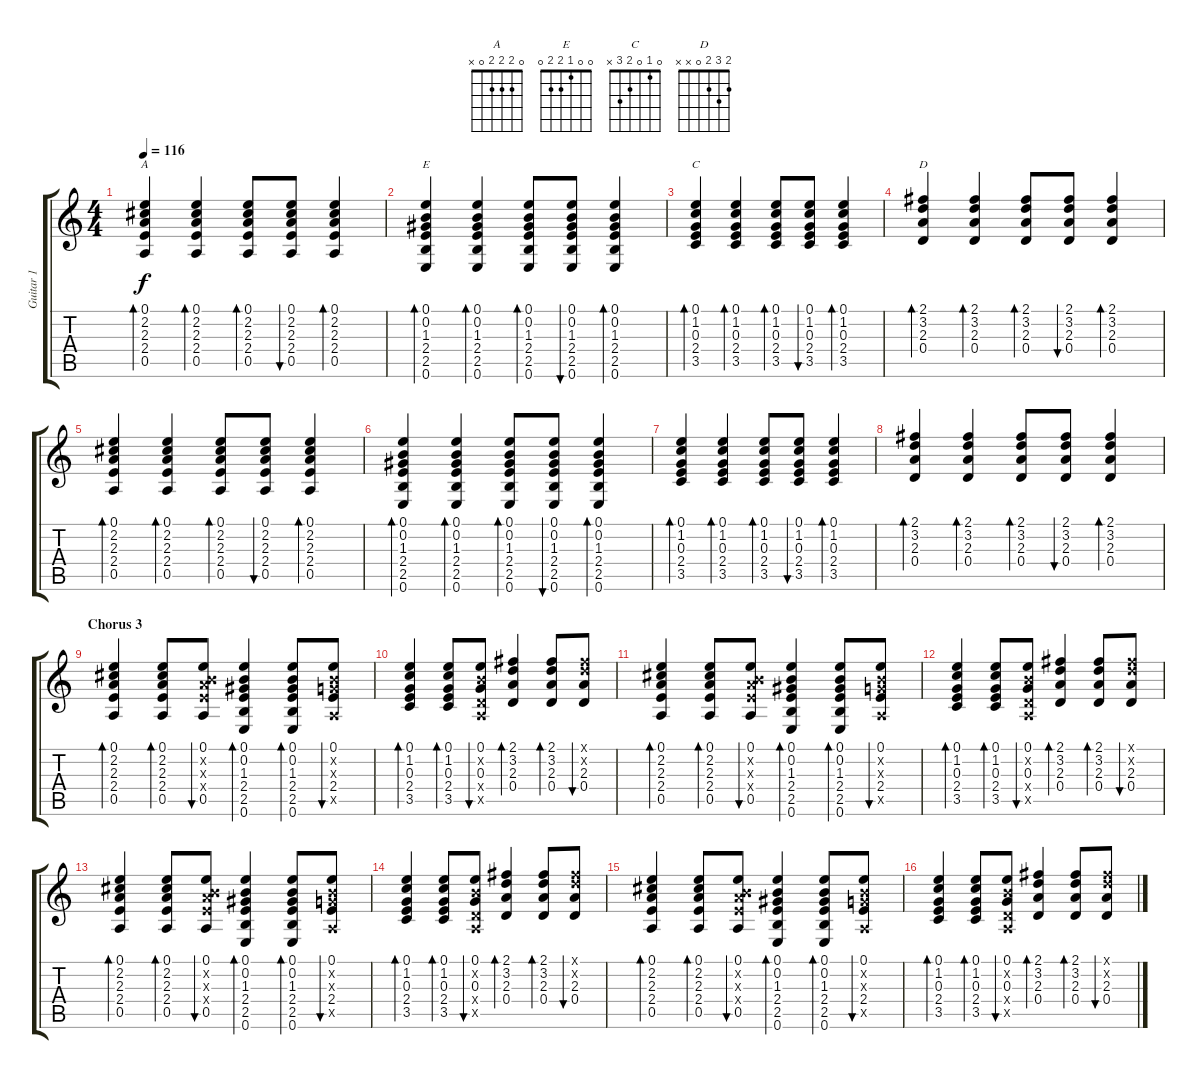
\track ("Guitar 1" "Guitar 1") {instrument electricguitarclean}
\staff {score tabs}
\tuning (E4 B3 G3 D3 A2 E2) {hide}
\chord ("A" 0 2 2 2 0 x)
\chord ("E" 0 0 1 2 2 0)
\chord ("C" 0 1 0 2 3 x)
\chord ("D" 2 3 2 0 x x)
\ts (4 4)
\tempo 116
\clef g2
\ks c
(0.1 2.2 2.3 2.4 0.5).4{bd 120 ch "A" dy f} (0.1 2.2 2.3 2.4 0.5).4{bd 120} (0.1 2.2 2.3 2.4 0.5).8{bd 120} (0.1 2.2 2.3 2.4 0.5).8{bu 120} (0.1 2.2 2.3 2.4 0.5).4{bd 120} |
(0.1 0.2 1.3 2.4 2.5 0.6).4{bd 120 ch "E"} (0.1 0.2 1.3 2.4 2.5 0.6).4{bd 120} (0.1 0.2 1.3 2.4 2.5 0.6).8{bd 120} (0.1 0.2 1.3 2.4 2.5 0.6).8{bu 120} (0.1 0.2 1.3 2.4 2.5 0.6).4{bd 120} |
(0.1 1.2 0.3 2.4 3.5).4{bd 120 ch "C"} (0.1 1.2 0.3 2.4 3.5).4{bd 120} (0.1 1.2 0.3 2.4 3.5).8{bd 120} (0.1 1.2 0.3 2.4 3.5).8{bu 120} (0.1 1.2 0.3 2.4 3.5).4{bd 120} |
(2.1 3.2 2.3 0.4).4{bd 120 ch "D"} (2.1 3.2 2.3 0.4).4{bd 120} (2.1 3.2 2.3 0.4).8{bd 120} (2.1 3.2 2.3 0.4).8{bu 120} (2.1 3.2 2.3 0.4).4{bd 120} |
(0.1 2.2 2.3 2.4 0.5).4{bd 120} (0.1 2.2 2.3 2.4 0.5).4{bd 120} (0.1 2.2 2.3 2.4 0.5).8{bd 120} (0.1 2.2 2.3 2.4 0.5).8{bu 120} (0.1 2.2 2.3 2.4 0.5).4{bd 120} |
(0.1 0.2 1.3 2.4 2.5 0.6).4{bd 120} (0.1 0.2 1.3 2.4 2.5 0.6).4{bd 120} (0.1 0.2 1.3 2.4 2.5 0.6).8{bd 120} (0.1 0.2 1.3 2.4 2.5 0.6).8{bu 120} (0.1 0.2 1.3 2.4 2.5 0.6).4{bd 120} |
(0.1 1.2 0.3 2.4 3.5).4{bd 120} (0.1 1.2 0.3 2.4 3.5).4{bd 120} (0.1 1.2 0.3 2.4 3.5).8{bd 120} (0.1 1.2 0.3 2.4 3.5).8{bu 120} (0.1 1.2 0.3 2.4 3.5).4{bd 120} |
(2.1 3.2 2.3 0.4).4{bd 120} (2.1 3.2 2.3 0.4).4{bd 120} (2.1 3.2 2.3 0.4).8{bd 120} (2.1 3.2 2.3 0.4).8{bu 120} (2.1 3.2 2.3 0.4).4{bd 120} |
\section ("" "Chorus 3")
(0.1 2.2 2.3 2.4 0.5).4{bd 60} (0.1 2.2 2.3 2.4 0.5).8{bd 60} (0.1 0.2{x} 2.3{x} 2.4{x} 0.5).8{bu 60} (0.1 0.2 1.3 2.4 2.5 0.6).4{bd 60} (0.1 0.2 1.3 2.4 2.5 0.6).8{bd 60} (0.1 0.2{x} 0.3{x} 2.4 0.5{x}).8{bu 60} |
(0.1 1.2 0.3 2.4 3.5).4{bd 60} (0.1 1.2 0.3 2.4 3.5).8{bd 30} (0.1 0.2{x} 0.3 0.4{x} 0.5{x}).8{bu 30} (2.1 3.2 2.3 0.4).4{bd 30} (2.1 3.2 2.3 0.4).8{bd 30} (2.1{x} 3.2{x} 2.3 0.4).8{bu 30} |
(0.1 2.2 2.3 2.4 0.5).4{bd 60} (0.1 2.2 2.3 2.4 0.5).8{bd 60} (0.1 0.2{x} 2.3{x} 2.4{x} 0.5).8{bu 60} (0.1 0.2 1.3 2.4 2.5 0.6).4{bd 60} (0.1 0.2 1.3 2.4 2.5 0.6).8{bd 60} (0.1 0.2{x} 0.3{x} 2.4 0.5{x}).8{bu 60} |
(0.1 1.2 0.3 2.4 3.5).4{bd 60} (0.1 1.2 0.3 2.4 3.5).8{bd 30} (0.1 0.2{x} 0.3 0.4{x} 0.5{x}).8{bu 30} (2.1 3.2 2.3 0.4).4{bd 30} (2.1 3.2 2.3 0.4).8{bd 30} (2.1{x} 3.2{x} 2.3 0.4).8{bu 30} |
(0.1 2.2 2.3 2.4 0.5).4{bd 60} (0.1 2.2 2.3 2.4 0.5).8{bd 60} (0.1 0.2{x} 2.3{x} 2.4{x} 0.5).8{bu 60} (0.1 0.2 1.3 2.4 2.5 0.6).4{bd 60} (0.1 0.2 1.3 2.4 2.5 0.6).8{bd 60} (0.1 0.2{x} 0.3{x} 2.4 0.5{x}).8{bu 60} |
(0.1 1.2 0.3 2.4 3.5).4{bd 60} (0.1 1.2 0.3 2.4 3.5).8{bd 30} (0.1 0.2{x} 0.3 0.4{x} 0.5{x}).8{bu 30} (2.1 3.2 2.3 0.4).4{bd 30} (2.1 3.2 2.3 0.4).8{bd 30} (2.1{x} 3.2{x} 2.3 0.4).8{bu 30} |
(0.1 2.2 2.3 2.4 0.5).4{bd 60} (0.1 2.2 2.3 2.4 0.5).8{bd 60} (0.1 0.2{x} 2.3{x} 2.4{x} 0.5).8{bu 60} (0.1 0.2 1.3 2.4 2.5 0.6).4{bd 60} (0.1 0.2 1.3 2.4 2.5 0.6).8{bd 60} (0.1 0.2{x} 0.3{x} 2.4 0.5{x}).8{bu 60} |
(0.1 1.2 0.3 2.4 3.5).4{bd 60} (0.1 1.2 0.3 2.4 3.5).8{bd 30} (0.1 0.2{x} 0.3 0.4{x} 0.5{x}).8{bu 30} (2.1 3.2 2.3 0.4).4{bd 30} (2.1 3.2 2.3 0.4).8{bd 30} (2.1{x} 3.2{x} 2.3 0.4).8{bu 30}
